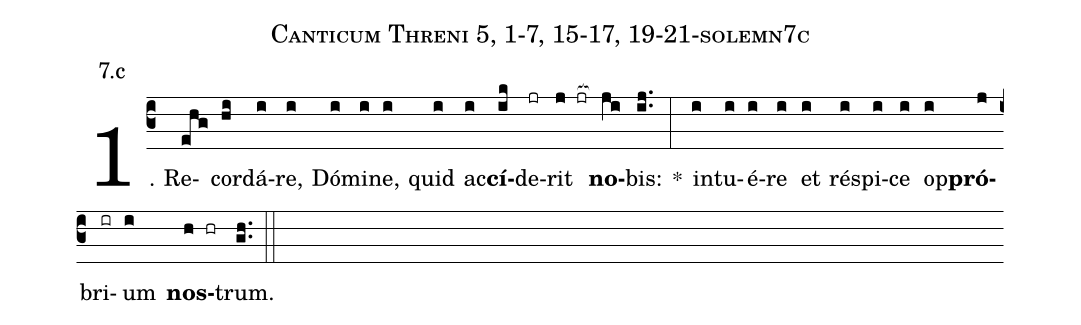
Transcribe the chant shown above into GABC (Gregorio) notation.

name: Canticum Threni 5, 1-7, 15-17, 19-21-solemn7c;
annotation: 7.c;
%%
(c3)1. Re(ehg)cor(hi)dá(i)re,(i) Dó(i)mi(i)ne,(i) quid(i) ac(i)<b>cí</b>(ik)de(jr)rit(j jr[ocb:1{]) <b>no</b>(ji[ocb:0}])bis:(ij..) *(:) in(i)tu(i)é(i)re(i) et(i) ré(i)spi(i)ce(i) op(i)<b>pró</b>(j)bri(ir)um(i) <b>nos</b>(h hr)trum.(gh..) (::)
